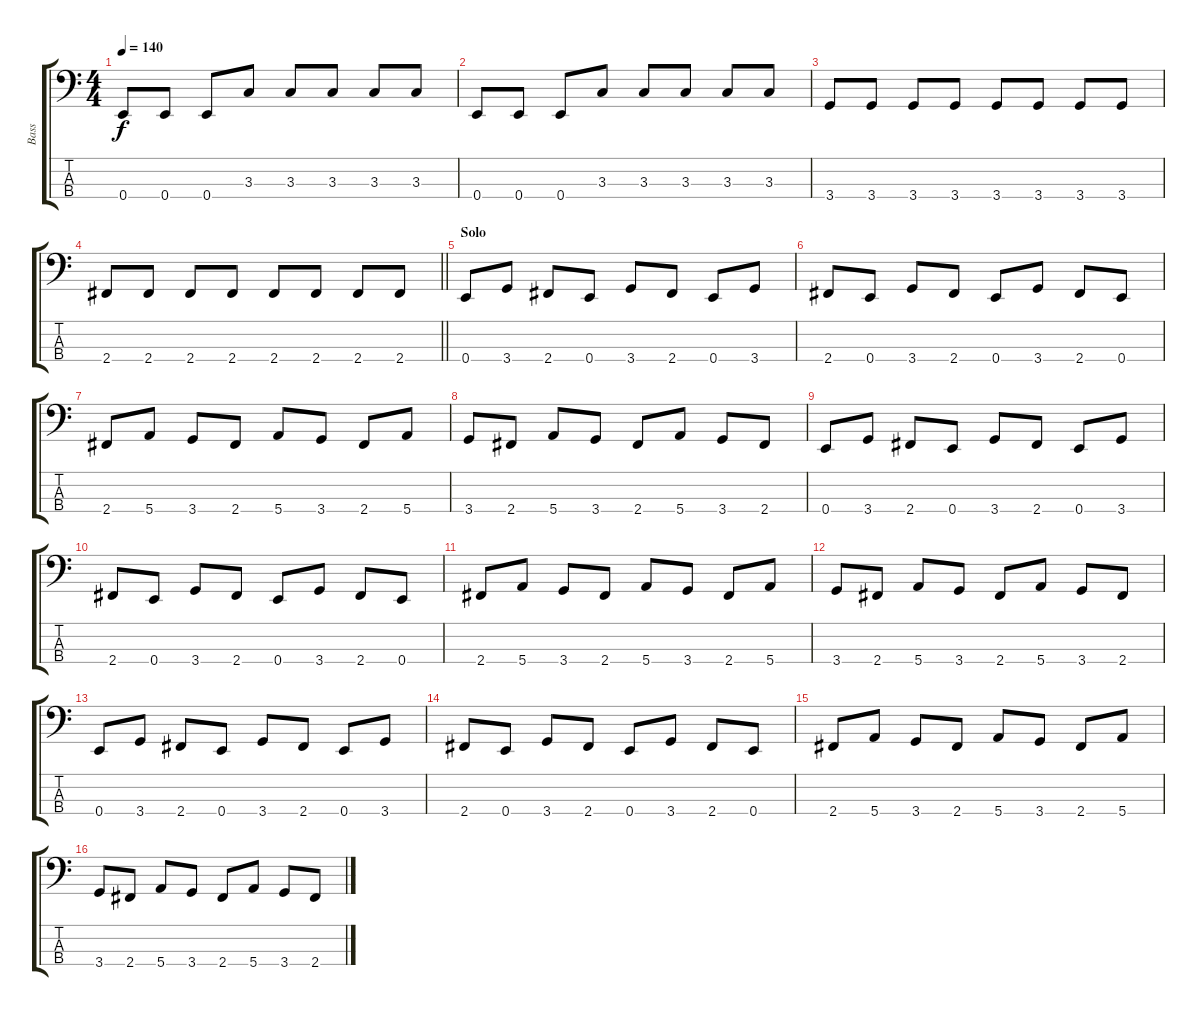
\track ("Bass" "Bass") {instrument electricbassfinger}
\staff {score tabs}
\tuning (G2 D2 A1 E1) {hide}
\ts (4 4)
\tempo 140
\clef f4
\ks c
0.4.8{dy f} 0.4.8 0.4.8 3.3.8 3.3.8 3.3.8 3.3.8 3.3.8 |
0.4.8 0.4.8 0.4.8 3.3.8 3.3.8 3.3.8 3.3.8 3.3.8 |
3.4.8 3.4.8 3.4.8 3.4.8 3.4.8 3.4.8 3.4.8 3.4.8 |
\barLineRight lightlight
2.4.8 2.4.8 2.4.8 2.4.8 2.4.8 2.4.8 2.4.8 2.4.8 |
\section ("" "Solo")
0.4.8 3.4.8 2.4.8 0.4.8 3.4.8 2.4.8 0.4.8 3.4.8 |
2.4.8 0.4.8 3.4.8 2.4.8 0.4.8 3.4.8 2.4.8 0.4.8 |
2.4.8 5.4.8 3.4.8 2.4.8 5.4.8 3.4.8 2.4.8 5.4.8 |
3.4.8 2.4.8 5.4.8 3.4.8 2.4.8 5.4.8 3.4.8 2.4.8 |
0.4.8 3.4.8 2.4.8 0.4.8 3.4.8 2.4.8 0.4.8 3.4.8 |
2.4.8 0.4.8 3.4.8 2.4.8 0.4.8 3.4.8 2.4.8 0.4.8 |
2.4.8 5.4.8 3.4.8 2.4.8 5.4.8 3.4.8 2.4.8 5.4.8 |
3.4.8 2.4.8 5.4.8 3.4.8 2.4.8 5.4.8 3.4.8 2.4.8 |
0.4.8 3.4.8 2.4.8 0.4.8 3.4.8 2.4.8 0.4.8 3.4.8 |
2.4.8 0.4.8 3.4.8 2.4.8 0.4.8 3.4.8 2.4.8 0.4.8 |
2.4.8 5.4.8 3.4.8 2.4.8 5.4.8 3.4.8 2.4.8 5.4.8 |
3.4.8 2.4.8 5.4.8 3.4.8 2.4.8 5.4.8 3.4.8 2.4.8
